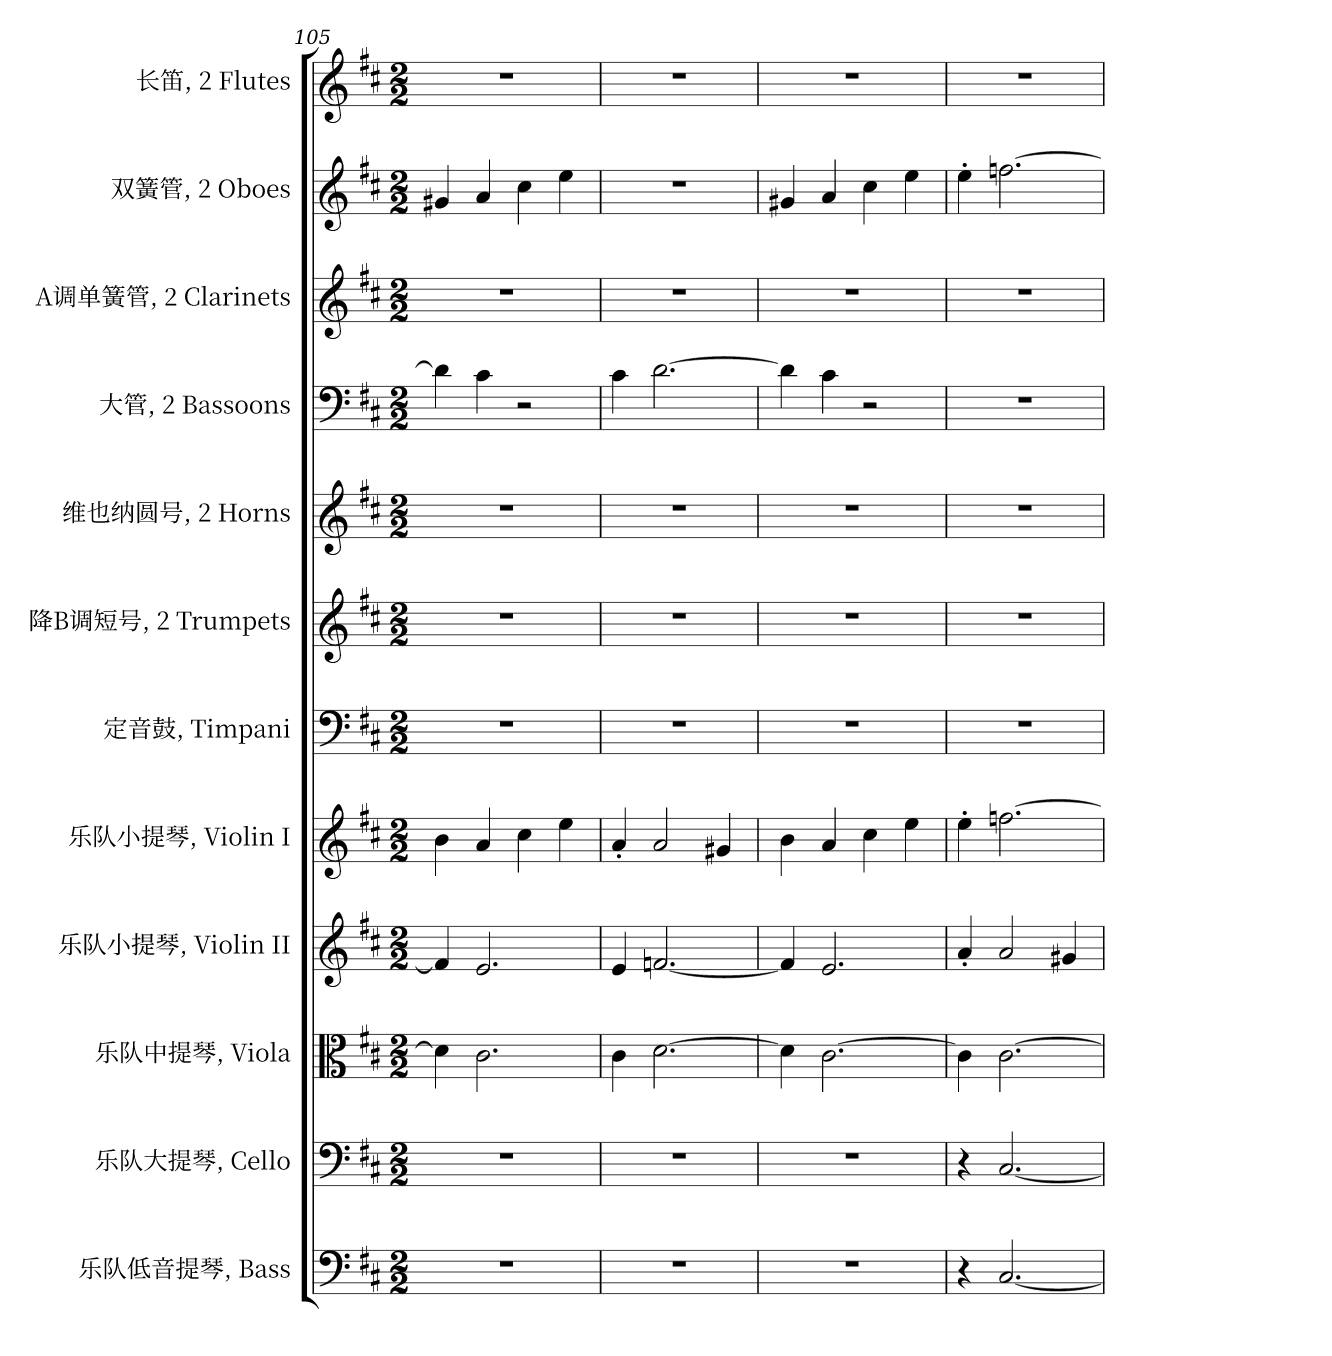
**kern	**kern	**kern	**kern	**kern	**kern	**kern	**kern	**kern	**kern	**kern	**kern
*part12	*part11	*part10	*part9	*part8	*part7	*part6	*part5	*part4	*part3	*part2	*part1
*staff12	*staff11	*staff10	*staff9	*staff8	*staff7	*staff6	*staff5	*staff4	*staff3	*staff2	*staff1
*I"乐队低音提琴, Bass	*I"乐队大提琴, Cello	*I"乐队中提琴, Viola	*I"乐队小提琴, Violin II	*I"乐队小提琴, Violin I	*I"定音鼓, Timpani	*I"降B调短号, 2 Trumpets	*I"维也纳圆号, 2 Horns	*I"大管, 2 Bassoons	*I"A调单簧管, 2 Clarinets	*I"双簧管, 2 Oboes	*I"长笛, 2 Flutes
*	*	*	*	*	*I'Timp.	*	*	*I'Bsn.	*I'A Cl.	*I'Ob.	*I'Fl.
*clefF4	*clefF4	*clefC3	*clefG2	*clefG2	*clefF4	*clefG2	*clefG2	*clefF4	*clefG2	*clefG2	*clefG2
*ITrd7c12	*	*	*	*	*	*ITrd1c2	*ITrd4c7	*	*ITrd2c3	*	*
*k[f#c#]	*k[f#c#]	*k[f#c#]	*k[f#c#]	*k[f#c#]	*k[f#c#]	*k[]	*k[f#]	*k[f#c#]	*k[f#c#g#d#a#]	*k[f#c#]	*k[f#c#]
*M2/2	*M2/2	*M2/2	*M2/2	*M2/2	*M2/2	*M2/2	*M2/2	*M2/2	*M2/2	*M2/2	*M2/2
=105	=105	=105	=105	=105	=105	=105	=105	=105	=105	=105	=105
1r	1r	4d\]	4f/]	4b\	1r	1r	1r	4d\]	1r	4g#X/	1r
.	.	2.c#\	2.e/	4a/	.	.	.	4c#\	.	4a/	.
.	.	.	.	4cc#\	.	.	.	2r	.	4cc#\	.
.	.	.	.	4ee\	.	.	.	.	.	4ee\	.
!!LO:PB:g=z
=106	=106	=106	=106	=106	=106	=106	=106	=106	=106	=106	=106
1r	1r	4c#\	4e/	4a'/	1r	1r	1r	4c#\	1r	1r	1r
.	.	[2.d\	[2.fn/	2a/	.	.	.	[2.d\	.	.	.
.	.	.	.	4g#X/	.	.	.	.	.	.	.
=107	=107	=107	=107	=107	=107	=107	=107	=107	=107	=107	=107
1r	1r	4d\]	4f/]	4b\	1r	1r	1r	4d\]	1r	4g#X/	1r
.	.	[2.c#\	2.e/	4a/	.	.	.	4c#\	.	4a/	.
.	.	.	.	4cc#\	.	.	.	2r	.	4cc#\	.
.	.	.	.	4ee\	.	.	.	.	.	4ee\	.
=108	=108	=108	=108	=108	=108	=108	=108	=108	=108	=108	=108
4r	4r	4c#\]	4a'/	4ee'\	1r	1r	1r	1r	1r	4ee'\	1r
[2.CC#/	[2.C#/	[2.c#\	2a/	[2.ffn\	.	.	.	.	.	[2.ffn\	.
.	.	.	4g#X/	.	.	.	.	.	.	.	.
=	=	=	=	=	=	=	=	=	=	=	=
*-	*-	*-	*-	*-	*-	*-	*-	*-	*-	*-	*-
